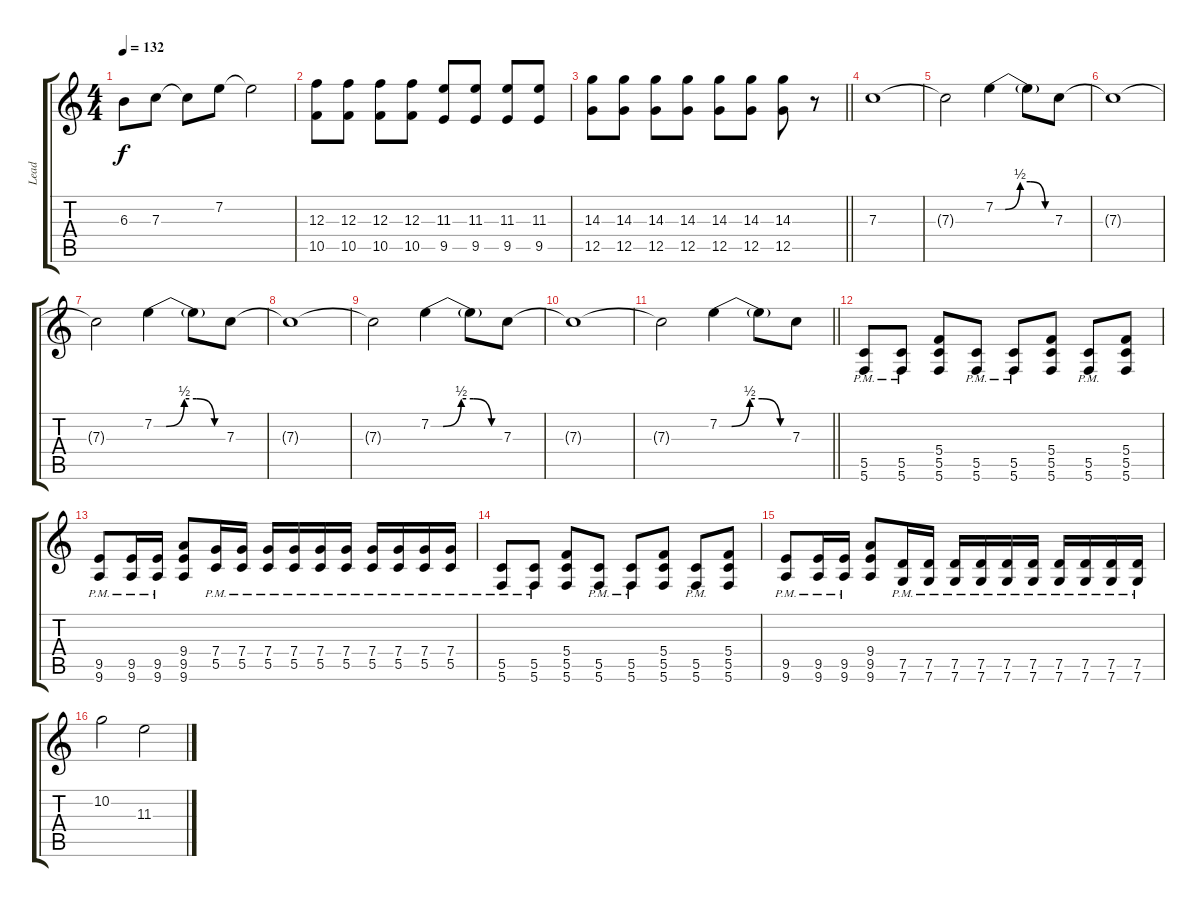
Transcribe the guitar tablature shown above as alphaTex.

\track ("Lead" "Lead") {instrument distortionguitar}
\staff {score tabs}
\tuning (D4 A3 F3 C3 G2 C2) {hide}
\ts (4 4)
\tempo 132
\clef g2
\ks c
6.3.8{dy f} 7.3.8 7.3{t}.8 7.2.8 7.2{t}.2 |
(12.3 10.5).8 (12.3 10.5).8 (12.3 10.5).8 (12.3 10.5).8 (11.3 9.5).8 (11.3 9.5).8 (11.3 9.5).8 (11.3 9.5).8 |
\barLineRight lightlight
(14.3 12.5).8 (14.3 12.5).8 (14.3 12.5).8 (14.3 12.5).8 (14.3 12.5).8 (14.3 12.5).8 (14.3 12.5).8 r.8 |
\section ("" "")
7.3.1 |
7.3{t}.2 7.2{be (custom 0 0 10 0 25 2 35 2 50 0 60 0)}.4 7.2{t}.8 7.3.8 |
7.3{t}.1 |
7.3{t}.2 7.2{be (custom 0 0 10 0 25 2 35 2 50 0 60 0)}.4 7.2{t}.8 7.3.8 |
7.3{t}.1 |
7.3{t}.2 7.2{be (custom 0 0 10 0 25 2 35 2 50 0 60 0)}.4 7.2{t}.8 7.3.8 |
7.3{t}.1 |
\barLineRight lightlight
7.3{t}.2 7.2{be (custom 0 0 10 0 25 2 35 2 50 0 60 0)}.4 7.2{t}.8 7.3.8 |
\section ("" "")
(5.5{pm} 5.6{pm}).8 (5.5{pm} 5.6{pm}).8 (5.4 5.5 5.6).8 (5.5{pm} 5.6{pm}).8 (5.5{pm} 5.6{pm}).8 (5.4 5.5 5.6).8 (5.5{pm} 5.6{pm}).8 (5.4 5.5 5.6).8 |
(9.5{pm} 9.6{pm}).8 (9.5{pm} 9.6{pm}).16 (9.5{pm} 9.6{pm}).16 (9.4 9.5 9.6).8 (7.4{pm} 5.5{pm}).16 (7.4{pm} 5.5{pm}).16 (7.4{pm} 5.5{pm}).16 (7.4{pm} 5.5{pm}).16 (7.4{pm} 5.5{pm}).16 (7.4{pm} 5.5{pm}).16 (7.4{pm} 5.5{pm}).16 (7.4{pm} 5.5{pm}).16 (7.4{pm} 5.5{pm}).16 (7.4{pm} 5.5{pm}).16 |
(5.5{pm} 5.6{pm}).8 (5.5{pm} 5.6{pm}).8 (5.4 5.5 5.6).8 (5.5{pm} 5.6{pm}).8 (5.5{pm} 5.6{pm}).8 (5.4 5.5 5.6).8 (5.5{pm} 5.6{pm}).8 (5.4 5.5 5.6).8 |
(9.5{pm} 9.6{pm}).8 (9.5{pm} 9.6{pm}).16 (9.5{pm} 9.6{pm}).16 (9.4 9.5 9.6).8 (7.5{pm} 7.6{pm}).16 (7.5{pm} 7.6{pm}).16 (7.5{pm} 7.6{pm}).16 (7.5{pm} 7.6{pm}).16 (7.5{pm} 7.6{pm}).16 (7.5{pm} 7.6{pm}).16 (7.5{pm} 7.6{pm}).16 (7.5{pm} 7.6{pm}).16 (7.5{pm} 7.6{pm}).16 (7.5{pm} 7.6{pm}).16 |
10.2.2 11.3.2
